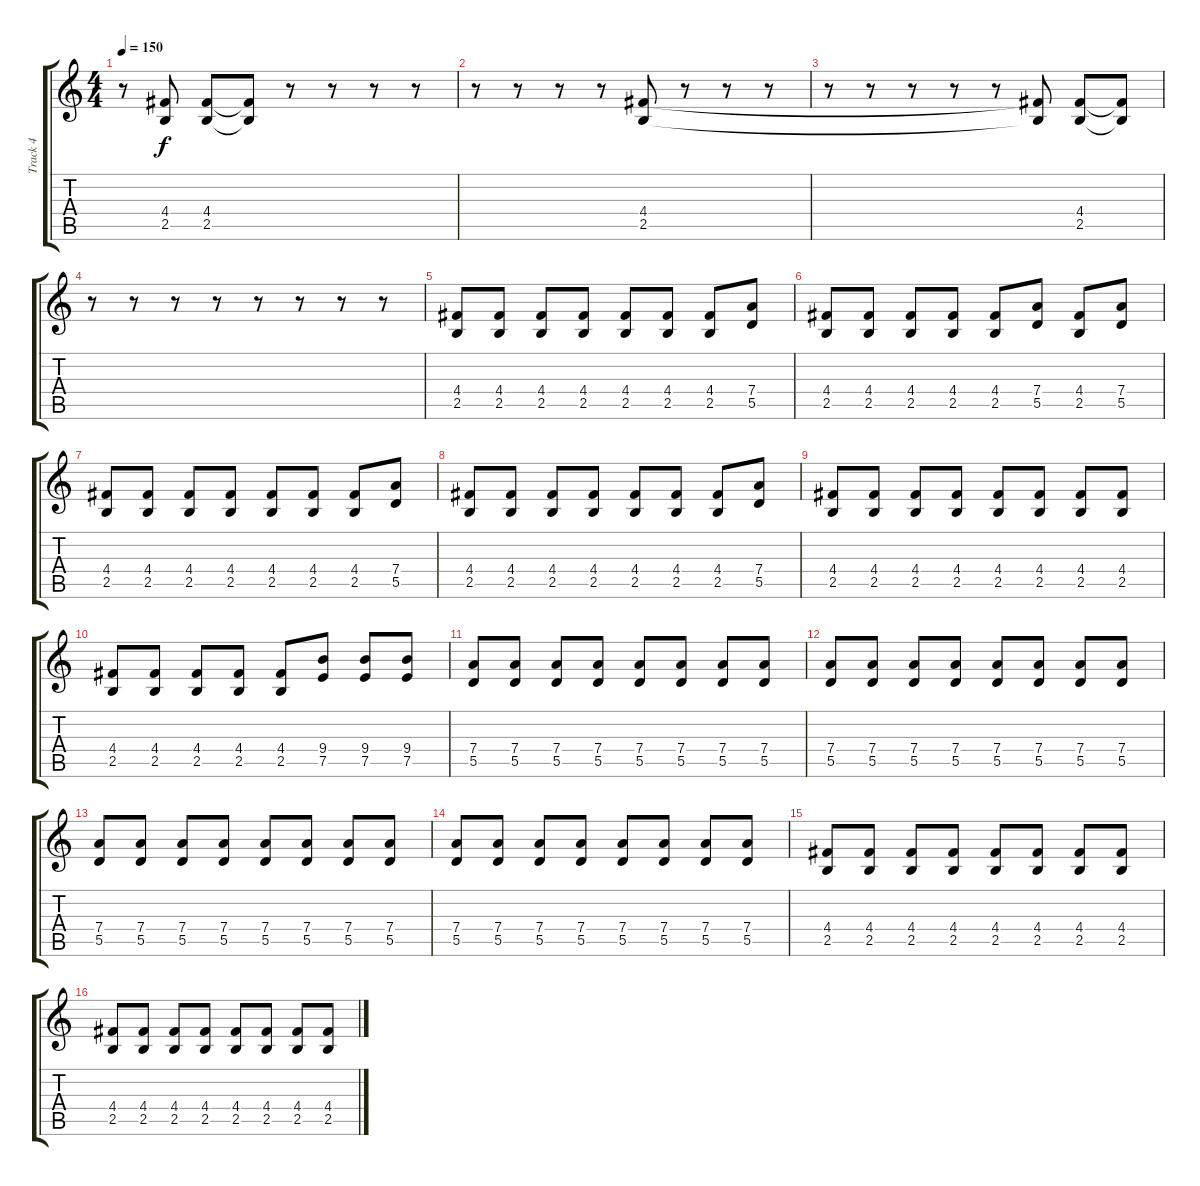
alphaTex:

\track ("Track 4" "Track 4") {instrument distortionguitar}
\staff {score tabs}
\tuning (E4 B3 G3 D3 A2 E2) {hide}
\ts (4 4)
\tempo 150
\clef g2
\ks c
r.8{dy f} (4.4{t} 2.5{t}).8 (4.4 2.5).8 (4.4{t} 2.5{t}).8 r.8 r.8 r.8 r.8 |
r.8 r.8 r.8 r.8 (4.4 2.5).8 r.8 r.8 r.8 |
r.8 r.8 r.8 r.8 r.8 (4.4{t} 2.5{t}).8 (4.4 2.5).8 (4.4{t} 2.5{t}).8 |
r.8 r.8 r.8 r.8 r.8 r.8 r.8 r.8 |
(4.4 2.5).8 (4.4 2.5).8 (4.4 2.5).8 (4.4 2.5).8 (4.4 2.5).8 (4.4 2.5).8 (4.4 2.5).8 (7.4 5.5).8 |
(4.4 2.5).8 (4.4 2.5).8 (4.4 2.5).8 (4.4 2.5).8 (4.4 2.5).8 (7.4 5.5).8 (4.4 2.5).8 (7.4 5.5).8 |
(4.4 2.5).8 (4.4 2.5).8 (4.4 2.5).8 (4.4 2.5).8 (4.4 2.5).8 (4.4 2.5).8 (4.4 2.5).8 (7.4 5.5).8 |
(4.4 2.5).8 (4.4 2.5).8 (4.4 2.5).8 (4.4 2.5).8 (4.4 2.5).8 (4.4 2.5).8 (4.4 2.5).8 (7.4 5.5).8 |
(4.4 2.5).8 (4.4 2.5).8 (4.4 2.5).8 (4.4 2.5).8 (4.4 2.5).8 (4.4 2.5).8 (4.4 2.5).8 (4.4 2.5).8 |
(4.4 2.5).8 (4.4 2.5).8 (4.4 2.5).8 (4.4 2.5).8 (4.4 2.5).8 (9.4 7.5).8 (9.4 7.5).8 (9.4 7.5).8 |
(7.4 5.5).8 (7.4 5.5).8 (7.4 5.5).8 (7.4 5.5).8 (7.4 5.5).8 (7.4 5.5).8 (7.4 5.5).8 (7.4 5.5).8 |
(7.4 5.5).8 (7.4 5.5).8 (7.4 5.5).8 (7.4 5.5).8 (7.4 5.5).8 (7.4 5.5).8 (7.4 5.5).8 (7.4 5.5).8 |
(7.4 5.5).8 (7.4 5.5).8 (7.4 5.5).8 (7.4 5.5).8 (7.4 5.5).8 (7.4 5.5).8 (7.4 5.5).8 (7.4 5.5).8 |
(7.4 5.5).8 (7.4 5.5).8 (7.4 5.5).8 (7.4 5.5).8 (7.4 5.5).8 (7.4 5.5).8 (7.4 5.5).8 (7.4 5.5).8 |
(4.4 2.5).8 (4.4 2.5).8 (4.4 2.5).8 (4.4 2.5).8 (4.4 2.5).8 (4.4 2.5).8 (4.4 2.5).8 (4.4 2.5).8 |
(4.4 2.5).8 (4.4 2.5).8 (4.4 2.5).8 (4.4 2.5).8 (4.4 2.5).8 (4.4 2.5).8 (4.4 2.5).8 (4.4 2.5).8
